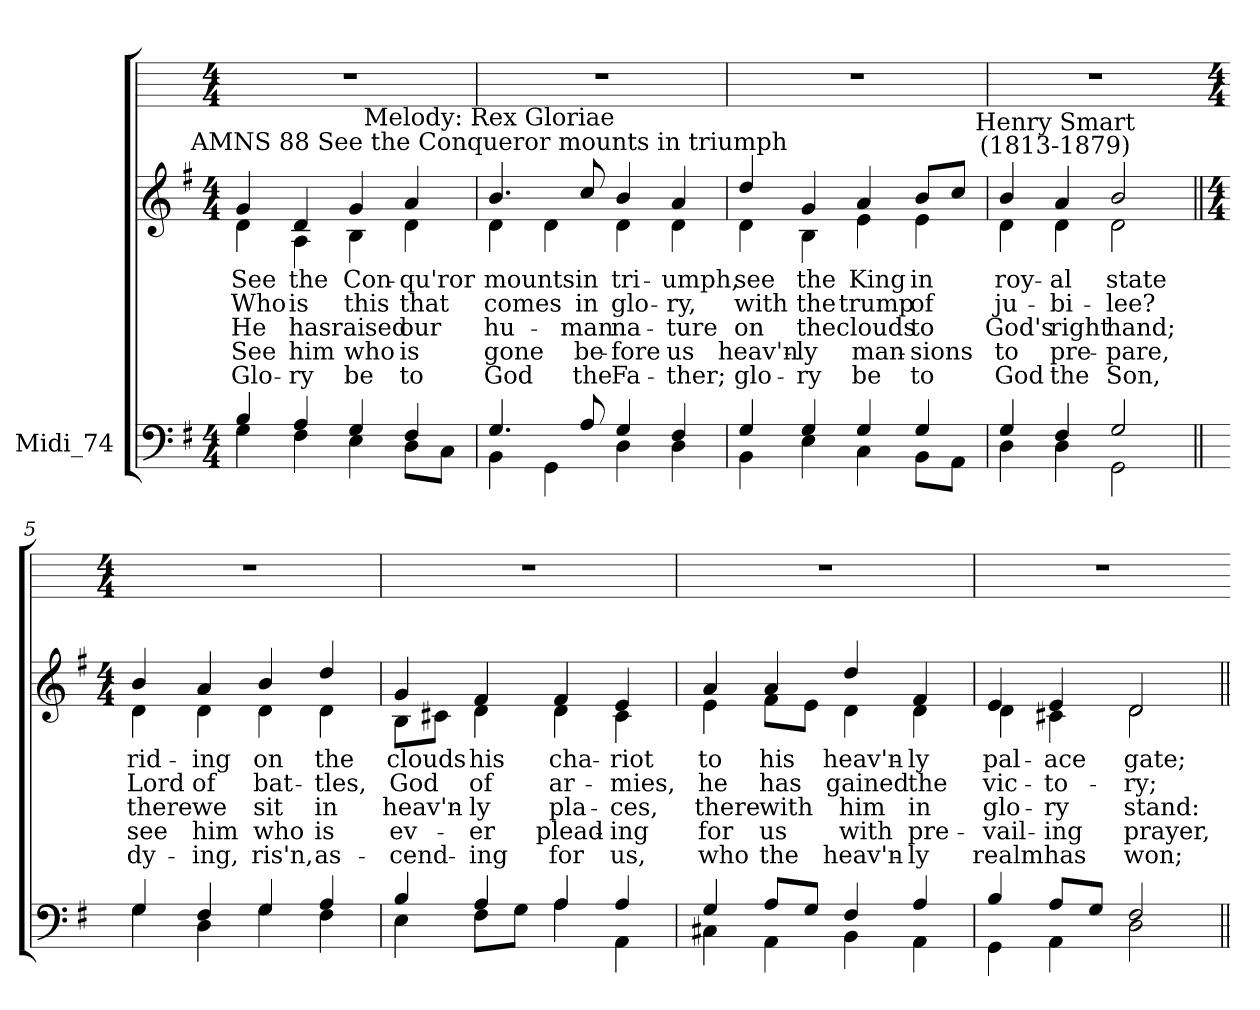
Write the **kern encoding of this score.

**kern	**kern	**text	**text	**text	**text	**text	**kern
*part3	*part2	*part2	*part2	*part2	*part2	*part2	*part1
*staff3	*staff2	*staff2	*staff2	*staff2	*staff2	*staff2	*staff1
*I"Midi_74	*	*	*	*	*	*	*
*clefF4	*clefG2	*	*	*	*	*	*
*k[f#]	*k[f#]	*	*	*	*	*	*
*G:	*G:	*	*	*	*	*	*
*M4/4	*M4/4	*	*	*	*	*	*M4/4
=1	=1	=1	=1	=1	=1	=1	=1
*^	*	*	*	*	*	*	*
!	!	!LO:TX:a:cj:t=Christopher Wordsworth\n(1807-1885)	!	!	!	!	!	!
!	!	!	!LO:LY:b	!LO:LY:b	!LO:LY:b	!LO:LY:b	!LO:LY:b	!
*	*	*^	*	*	*	*	*	*
4B/	4G\	4g/	4d\	See	Who	He	See	Glo-	1r
!	!	!	!	!LO:LY:b	!LO:LY:b	!LO:LY:b	!LO:LY:b	!LO:LY:b	!
4A/	4F#\	4d/	4A\	-the	is	has	him	ry	.
!	!	!	!	!LO:LY:b	!LO:LY:b	!LO:LY:b	!LO:LY:b	!LO:LY:b	!
4G/	4E\	4g/	4B\	Con-	-this	raised	who	be	.
!	!	!	!	!LO:LY:b	!LO:LY:b	!LO:LY:b	!LO:LY:b	!LO:LY:b	!
4F#/	8D\L	4a/	4d\	qu'ror	that	our	is	to	.
.	8C\J	.	.	.	.	.	.	.	.
=2	=2	=2	=2	=2	=2	=2	=2	=2	=2
!	!	!LO:TX:a:cj:t=AMNS 88 See the Conqueror mounts in triumph	!	!	!	!	!	!	!
!	!	!LO:TX:a:cj:t=Melody&colon; Rex Gloriae	!	!	!	!	!	!	!
!	!	!	!	!LO:LY:b	!LO:LY:b	!LO:LY:b	!LO:LY:b	!LO:LY:b	!
4.G/	4BB\	4.b/	4d\	mounts	comes	hu-	-gone	God	1r
.	4GG\	.	4d\	.	.	.	.	.	.
!	!	!	!	!LO:LY:b	!LO:LY:b	!LO:LY:b	!LO:LY:b	!LO:LY:b	!
8A/	.	8cc/	.	in	in	man	be-	-the	.
!	!	!	!	!LO:LY:b	!LO:LY:b	!LO:LY:b	!LO:LY:b	!LO:LY:b	!
4G/	4D\	4b/	4d\	tri-	-glo-	-na-	-fore	Fa-	.
!	!	!	!	!LO:LY:b	!LO:LY:b	!LO:LY:b	!LO:LY:b	!LO:LY:b	!
4F#/	4D\	4a/	4d\	-umph,	ry,	ture	us	ther;	.
=3	=3	=3	=3	=3	=3	=3	=3	=3	=3
!	!	!	!	!LO:LY:b	!LO:LY:b	!LO:LY:b	!LO:LY:b	!LO:LY:b	!
4G/	4BB\	4dd/	4d\	see	with	on	heav'n-	-glo-	1r
!	!	!	!	!LO:LY:b	!LO:LY:b	!LO:LY:b	!LO:LY:b	!LO:LY:b	!
4G/	4E\	4g/	4B\	-the	the	the	ly	ry	.
!	!	!	!	!LO:LY:b	!LO:LY:b	!LO:LY:b	!LO:LY:b	!LO:LY:b	!
4G/	4C\	4a/	4e\	King	trump	clouds	man-	-be	.
!	!	!	!	!LO:LY:b	!LO:LY:b	!LO:LY:b	!LO:LY:b	!LO:LY:b	!
4G/	8BB\L	8b/L	4e\	in	of	to	sions	to	.
.	8AA\J	8cc/J	.	.	.	.	.	.	.
=4	=4	=4	=4	=4	=4	=4	=4	=4	=4
!	!	!	!	!LO:LY:b	!LO:LY:b	!LO:LY:b	!LO:LY:b	!LO:LY:b	!
4G/	4D\	4b/	4d\	roy-	-ju-	-God's	to	God	1r
!	!	!LO:TX:a:cj:t=Henry Smart\n(1813-1879)	!	!	!	!	!	!	!
!	!	!	!	!LO:LY:b	!LO:LY:b	!LO:LY:b	!LO:LY:b	!LO:LY:b	!
4F#/	4D\	4a/	4d\	al	bi-	-right	pre-	-the	.
!	!	!	!	!LO:LY:b	!LO:LY:b	!LO:LY:b	!LO:LY:b	!LO:LY:b	!
2G/	2GG\	2b/	2d\	state	lee?	hand;	pare,	Son,	.
!!LO:LB:g=z
=5||	=5||	=5||	=5||	=5	=5	=5	=5	=5	=5
*	*	*M4/4	*	*	*	*	*	*	*M4/4
!	!	!	!	!LO:LY:b	!LO:LY:b	!LO:LY:b	!LO:LY:b	!LO:LY:b	!
4G/	4G\	4b/	4d\	rid-	-Lord	there	see	dy-	1r
!	!	!	!	!LO:LY:b	!LO:LY:b	!LO:LY:b	!LO:LY:b	!LO:LY:b	!
4F#/	4D\	4a/	4d\	-ing	of	we	him	ing,	.
!	!	!	!	!LO:LY:b	!LO:LY:b	!LO:LY:b	!LO:LY:b	!LO:LY:b	!
4G/	4G\	4b/	4d\	on	bat-	-sit	who	ris'n,	.
!	!	!	!	!LO:LY:b	!LO:LY:b	!LO:LY:b	!LO:LY:b	!LO:LY:b	!
4A/	4F#\	4dd/	4d\	the	tles,	in	is	as-	.
=6	=6	=6	=6	=6	=6	=6	=6	=6	=6
!	!	!	!	!LO:LY:b	!LO:LY:b	!LO:LY:b	!LO:LY:b	!LO:LY:b	!
4B/	4E\	4g/	8B\L	-clouds	God	heav'n-	-ev-	-cend-	1r
.	.	.	8c#X\J	.	.	.	.	.	.
!	!	!	!	!LO:LY:b	!LO:LY:b	!LO:LY:b	!LO:LY:b	!LO:LY:b	!
4A/	8F#\L	4f#/	4d\	-his	of	ly	er	ing	.
.	8G\J	.	.	.	.	.	.	.	.
!	!	!	!	!LO:LY:b	!LO:LY:b	!LO:LY:b	!LO:LY:b	!LO:LY:b	!
4A/	4A\	4f#/	4d\	cha-	-ar-	-pla-	-plead-	-for	.
!	!	!	!	!LO:LY:b	!LO:LY:b	!LO:LY:b	!LO:LY:b	!LO:LY:b	!
4A/	4AA\	4e/	4c#\	riot	mies,	ces,	ing	us,	.
=7	=7	=7	=7	=7	=7	=7	=7	=7	=7
!	!	!	!	!LO:LY:b	!LO:LY:b	!LO:LY:b	!LO:LY:b	!LO:LY:b	!
4G/	4C#X\	4a/	4e\	to	he	there	for	who	1r
!	!	!	!	!LO:LY:b	!LO:LY:b	!LO:LY:b	!LO:LY:b	!LO:LY:b	!
8A/L	4AA\	4a/	8f#\L	his	has	with	us	the	.
8G/J	.	.	8e\J	.	.	.	.	.	.
!	!	!	!	!LO:LY:b	!LO:LY:b	!LO:LY:b	!LO:LY:b	!LO:LY:b	!
4F#/	4BB\	4dd/	4d\	heav'n-	-gained	him	with	heav'n-	.
!	!	!	!	!LO:LY:b	!LO:LY:b	!LO:LY:b	!LO:LY:b	!LO:LY:b	!
4A/	4AA\	4f#/	4d\	-ly	the	in	pre-	-ly	.
=8	=8	=8	=8	=8	=8	=8	=8	=8	=8
!	!	!	!	!LO:LY:b	!LO:LY:b	!LO:LY:b	!LO:LY:b	!LO:LY:b	!
4B/	4GG\	4e/	4d\	pal-	-vic-	-glo-	-vail-	-realm	1r
!	!	!	!	!LO:LY:b	!LO:LY:b	!LO:LY:b	!LO:LY:b	!LO:LY:b	!
8A/L	4AA\	4e/	4c#X\	ace	to-	-ry	ing	has	.
8G/J	.	.	.	.	.	.	.	.	.
!	!	!	!	!LO:LY:b	!LO:LY:b	!LO:LY:b	!LO:LY:b	!LO:LY:b	!
2F#/	2D\	2d/	2d\	gate;	ry;	stand:	prayer,	won;	.
*v	*v	*	*	*	*	*	*	*	*
*	*v	*v	*	*	*	*	*	*
=||	=||	=	=	=	=	=	=
*-	*-	*-	*-	*-	*-	*-	*-
